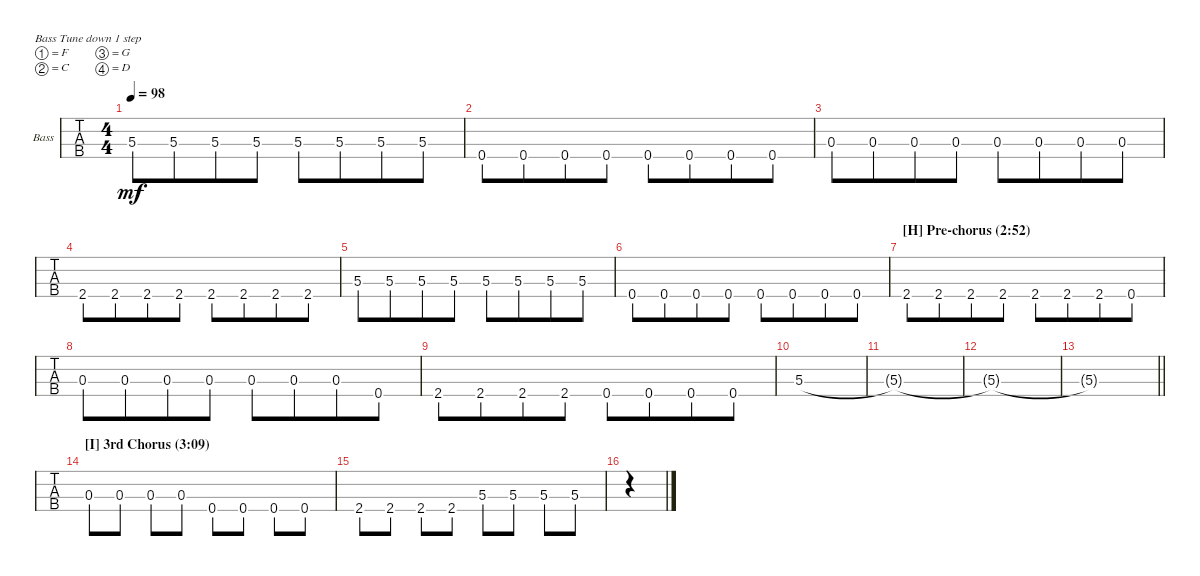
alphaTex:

\defaultSystemsLayout 4
\bracketExtendMode groupsimilarinstruments
\firstSystemTrackNameOrientation horizontal
\otherSystemsTrackNameOrientation horizontal
\track ("Bass" "Bass") {instrument electricbassfinger}
\staff {tabs}
\tuning (F2 C2 G1 D1)
\ts (4 4)
\tempo 98
\clef f4
\ks c
5.3.8{dy mf beam merge} 5.3.8{beam merge} 5.3.8{beam merge} 5.3.8{beam split} 5.3.8{beam merge} 5.3.8{beam merge} 5.3.8{beam merge} 5.3.8{beam merge} |
0.4.8{beam merge} 0.4.8{beam merge} 0.4.8{beam merge} 0.4.8{beam split} 0.4.8{beam merge} 0.4.8{beam merge} 0.4.8{beam merge} 0.4.8{beam merge} |
0.3.8{beam merge} 0.3.8{beam merge} 0.3.8{beam merge} 0.3.8{beam split} 0.3.8{beam merge} 0.3.8{beam merge} 0.3.8{beam merge} 0.3.8{beam merge} |
2.4.8{beam merge} 2.4.8{beam merge} 2.4.8{beam merge} 2.4.8{beam split} 2.4.8{beam merge} 2.4.8{beam merge} 2.4.8{beam merge} 2.4.8{beam merge} |
5.3.8{beam merge} 5.3.8{beam merge} 5.3.8{beam merge} 5.3.8{beam split} 5.3.8{beam merge} 5.3.8{beam merge} 5.3.8{beam merge} 5.3.8{beam merge} |
0.4.8{beam merge} 0.4.8{beam merge} 0.4.8{beam merge} 0.4.8{beam split} 0.4.8{beam merge} 0.4.8{beam merge} 0.4.8{beam merge} 0.4.8{beam merge} |
\section ("H" "Pre-chorus (2:52)")
2.4.8{beam merge} 2.4.8{beam merge} 2.4.8 2.4.8 2.4.8 2.4.8{beam merge} 2.4.8{beam merge} 0.4.8{beam merge} |
0.3.8{beam merge} 0.3.8{beam merge} 0.3.8 0.3.8 0.3.8 0.3.8{beam merge} 0.3.8{beam merge} 0.4.8{beam merge} |
2.4.8{beam merge} 2.4.8{beam merge} 2.4.8 2.4.8 0.4.8 0.4.8{beam merge} 0.4.8 0.4.8 |
5.3.1 |
5.3{t}.1 |
5.3{t}.1 |
\barLineRight lightlight
5.3{t}.1 |
\section ("I" "3rd Chorus (3:09)")
0.3.8 0.3.8 0.3.8 0.3.8 0.4.8 0.4.8 0.4.8 0.4.8 |
2.4.8 2.4.8 2.4.8 2.4.8 5.3.8 5.3.8 5.3.8 5.3.8 |
\simile firstofdouble
